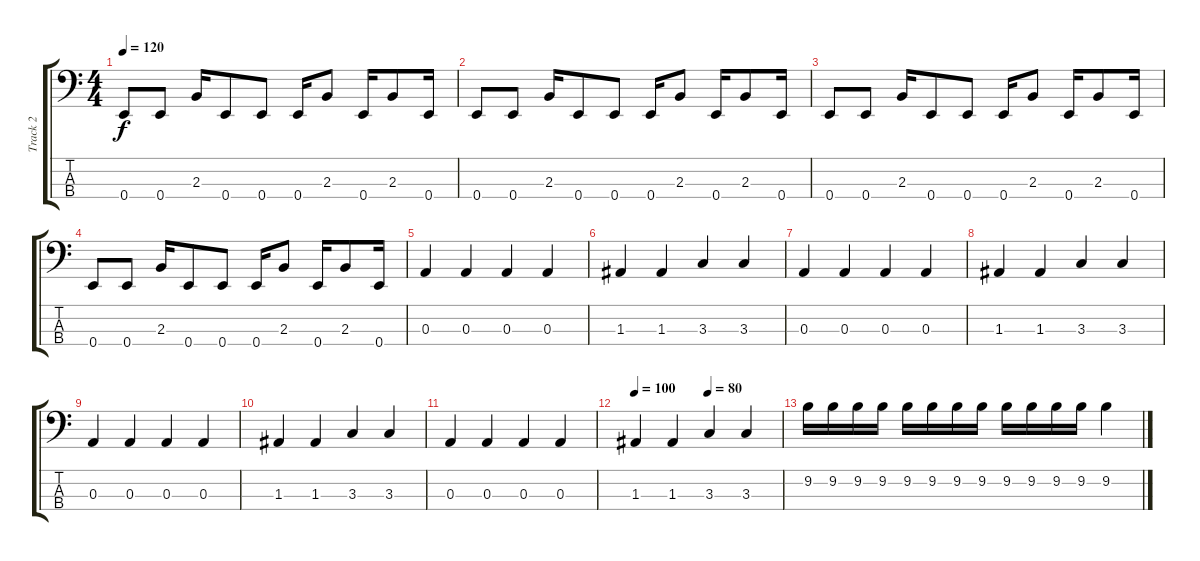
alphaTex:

\track ("Track 2" "Track 2") {instrument electricbassfinger}
\staff {score tabs}
\tuning (G2 D2 A1 E1) {hide}
\ts (4 4)
\tempo 120
\clef f4
\ks c
0.4.8{dy f} 0.4.8 2.3.16 0.4.8 0.4.8 0.4.16 2.3.8 0.4.16 2.3.8 0.4.16 |
0.4.8 0.4.8 2.3.16 0.4.8 0.4.8 0.4.16 2.3.8 0.4.16 2.3.8 0.4.16 |
0.4.8 0.4.8 2.3.16 0.4.8 0.4.8 0.4.16 2.3.8 0.4.16 2.3.8 0.4.16 |
0.4.8 0.4.8 2.3.16 0.4.8 0.4.8 0.4.16 2.3.8 0.4.16 2.3.8 0.4.16 |
0.3.4 0.3.4 0.3.4 0.3.4 |
1.3.4 1.3.4 3.3.4 3.3.4 |
0.3.4 0.3.4 0.3.4 0.3.4 |
1.3.4 1.3.4 3.3.4 3.3.4 |
0.3.4 0.3.4 0.3.4 0.3.4 |
1.3.4 1.3.4 3.3.4 3.3.4 |
0.3.4 0.3.4 0.3.4 0.3.4 |
\tempo 100
\tempo (80 0.5)
1.3.4 1.3.4 3.3.4 3.3.4 |
9.2.16 9.2.16 9.2.16 9.2.16 9.2.16 9.2.16 9.2.16 9.2.16 9.2.16 9.2.16 9.2.16 9.2.16 9.2.4
